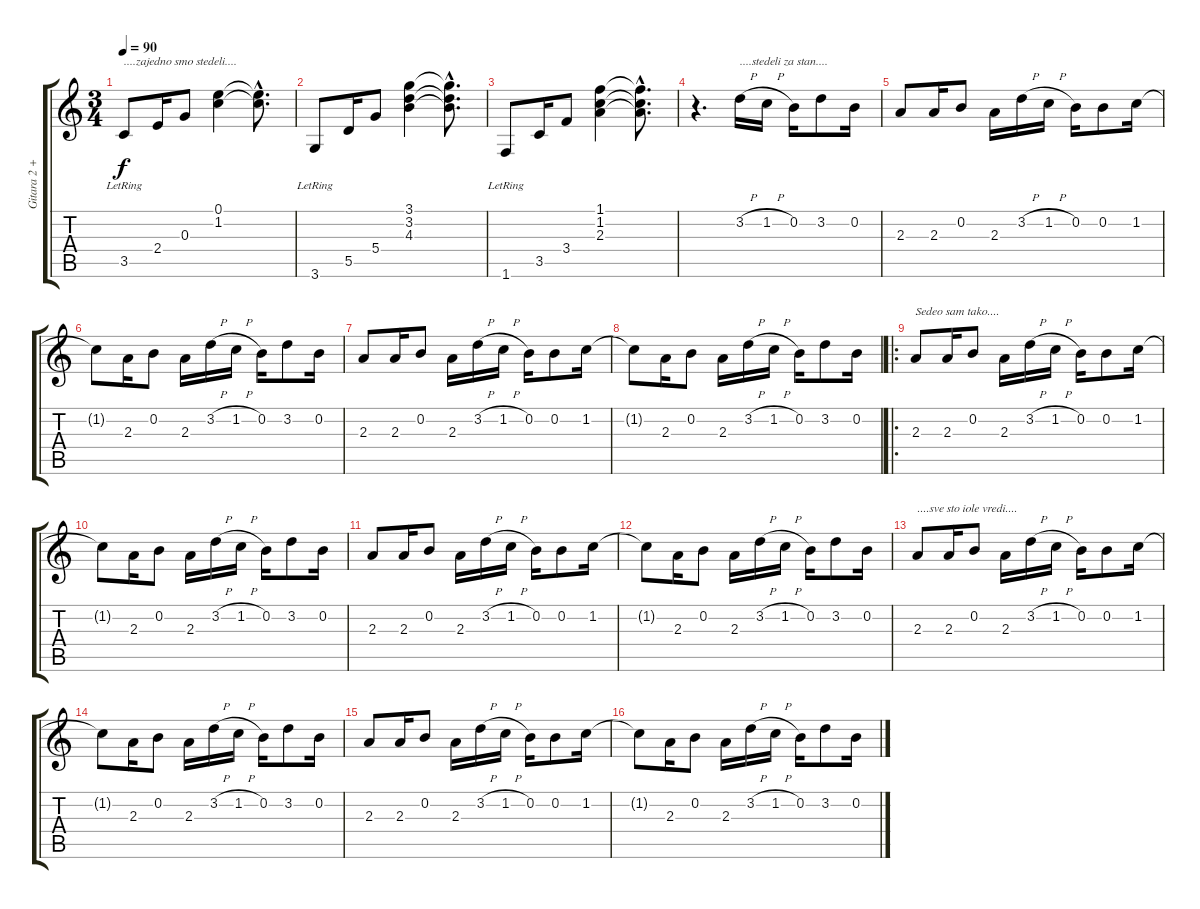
\track ("Gitara 2 + tekst" "Gitara 2 +") {instrument acousticguitarsteel}
\staff {score tabs}
\tuning (E4 B3 G3 D3 A2 E2) {hide}
\ts (3 4)
\tempo 90
\clef g2
\ks c
3.5{lr}.8{txt "....zajedno smo stedeli...." dy f volume 9} 2.4.16 0.3.8 (0.1 1.2).4 (0.1{hac t} 1.2{t}).8{d} |
3.6{lr}.8 5.5.16 5.4.8 (3.1 3.2 4.3).4 (3.1{hac t} 3.2{hac t} 4.3{hac t}).8{d} |
1.6{lr}.8 3.5.16 3.4.8 (1.1 1.2 2.3).4 (1.1{hac t} 1.2{hac t} 2.3{hac t}).8{d} |
r.4{d} 3.2{h}.16{txt "....stedeli za stan...."} 1.2{h}.16 0.2.16 3.2.8 0.2.16 |
2.3.8 2.3.16 0.2.8 2.3.16 3.2{h}.16 1.2{h}.16 0.2.16 0.2.8 1.2.16 |
1.2{t}.8 2.3.16 0.2.8 2.3.16 3.2{h}.16 1.2{h}.16 0.2.16 3.2.8 0.2.16 |
2.3.8 2.3.16 0.2.8 2.3.16 3.2{h}.16 1.2{h}.16 0.2.16 0.2.8 1.2.16 |
1.2{t}.8 2.3.16 0.2.8 2.3.16 3.2{h}.16 1.2{h}.16 0.2.16 3.2.8 0.2.16 |
\ro
2.3.8{txt "Sedeo sam tako...."} 2.3.16 0.2.8 2.3.16 3.2{h}.16 1.2{h}.16 0.2.16 0.2.8 1.2.16 |
1.2{t}.8 2.3.16 0.2.8 2.3.16 3.2{h}.16 1.2{h}.16 0.2.16 3.2.8 0.2.16 |
2.3.8 2.3.16 0.2.8 2.3.16 3.2{h}.16 1.2{h}.16 0.2.16 0.2.8 1.2.16 |
1.2{t}.8 2.3.16 0.2.8 2.3.16 3.2{h}.16 1.2{h}.16 0.2.16 3.2.8 0.2.16 |
2.3.8{txt "....sve sto iole vredi...."} 2.3.16 0.2.8 2.3.16 3.2{h}.16 1.2{h}.16 0.2.16 0.2.8 1.2.16 |
1.2{t}.8 2.3.16 0.2.8 2.3.16 3.2{h}.16 1.2{h}.16 0.2.16 3.2.8 0.2.16 |
2.3.8 2.3.16 0.2.8 2.3.16 3.2{h}.16 1.2{h}.16 0.2.16 0.2.8 1.2.16 |
1.2{t}.8 2.3.16 0.2.8 2.3.16 3.2{h}.16 1.2{h}.16 0.2.16 3.2.8 0.2.16
